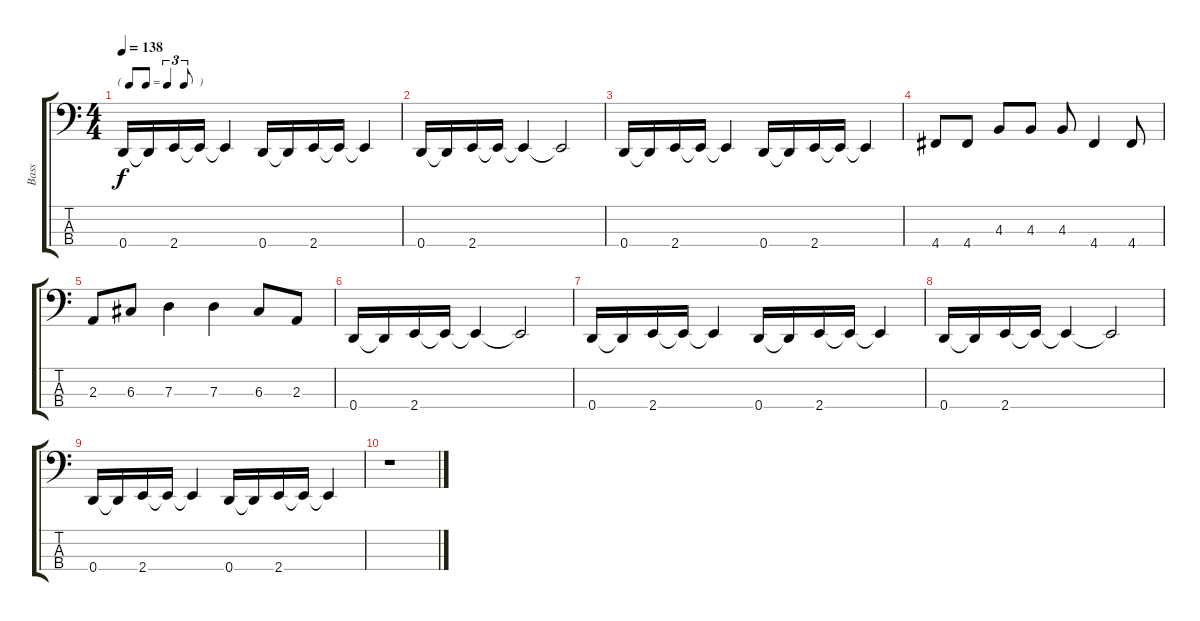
\track ("Bass" "Bass") {instrument electricbasspick}
\staff {score tabs}
\tuning (F2 C2 G1 D1) {hide}
\ts (4 4)
\tf triplet8th
\tempo 138
\clef f4
\ks c
0.4.16{dy f} 0.4{t}.16 2.4.16 2.4{t}.16 2.4{t}.4 0.4.16 0.4{t}.16 2.4.16 2.4{t}.16 2.4{t}.4 |
0.4.16 0.4{t}.16 2.4.16 2.4{t}.16 2.4{t}.4 2.4{t}.2 |
0.4.16 0.4{t}.16 2.4.16 2.4{t}.16 2.4{t}.4 0.4.16 0.4{t}.16 2.4.16 2.4{t}.16 2.4{t}.4 |
4.4.8 4.4.8 4.3.8 4.3.8 4.3.8 4.4.4 4.4.8 |
2.3.8 6.3.8 7.3.4 7.3.4 6.3.8 2.3.8 |
0.4.16 0.4{t}.16 2.4.16 2.4{t}.16 2.4{t}.4 2.4{t}.2 |
0.4.16 0.4{t}.16 2.4.16 2.4{t}.16 2.4{t}.4 0.4.16 0.4{t}.16 2.4.16 2.4{t}.16 2.4{t}.4 |
0.4.16 0.4{t}.16 2.4.16 2.4{t}.16 2.4{t}.4 2.4{t}.2 |
0.4.16 0.4{t}.16 2.4.16 2.4{t}.16 2.4{t}.4 0.4.16 0.4{t}.16 2.4.16 2.4{t}.16 2.4{t}.4 |
r.1
